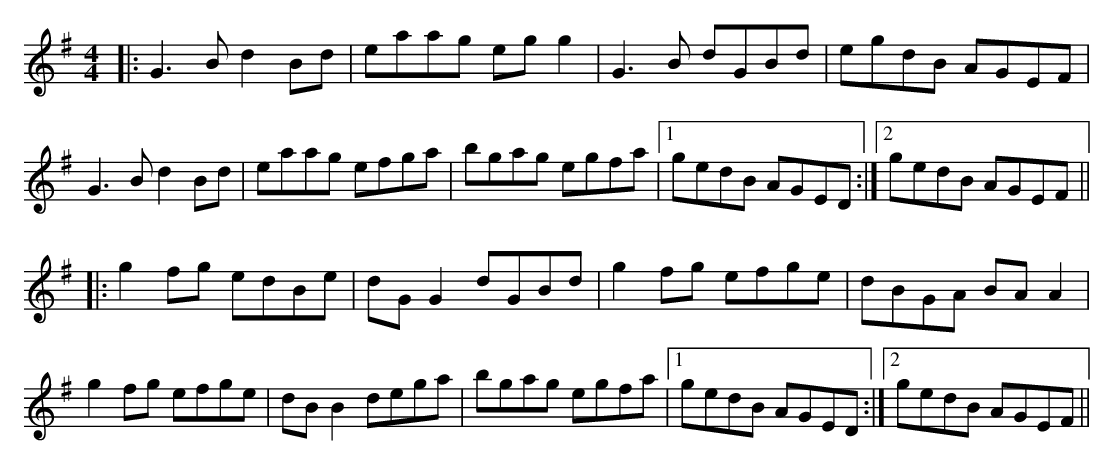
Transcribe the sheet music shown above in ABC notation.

X:1
M:4/4
K:G
|:G3 B d2 Bd|eaag eg g2|G3 B dGBd|egdB AGEF|
G3 B d2 Bd|eaag efga|bgag egfa|1 gedB AGED:|2 gedB AGEF||
|:g2 fg edBe|dG G2 dGBd|g2 fg efge|dBGA BA A2|
g2 fg efge|dB B2 dega|bgag egfa|1 gedB AGED:|2 gedB AGEF||
